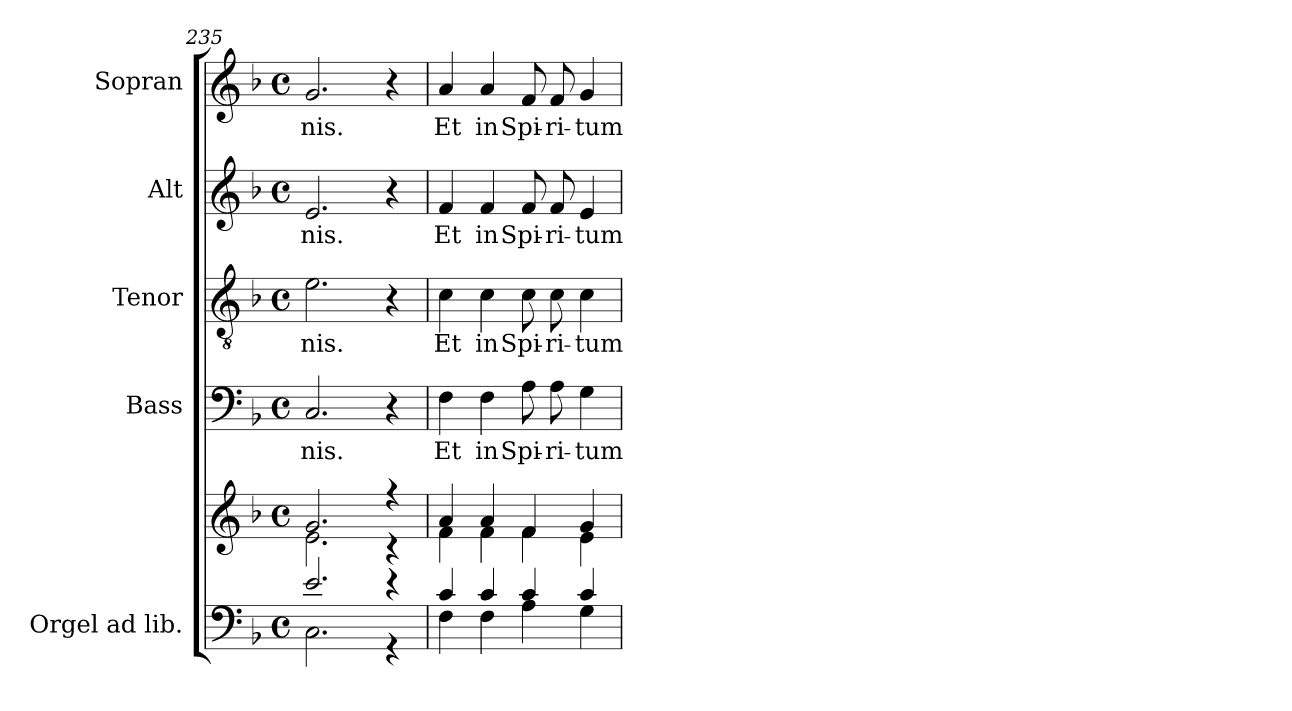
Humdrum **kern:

**kern	**kern	**kern	**text	**kern	**text	**kern	**text	**kern	**text
*part5	*part5	*part4	*part4	*part3	*part3	*part2	*part2	*part1	*part1
*staff6	*staff5	*staff4	*staff4	*staff3	*staff3	*staff2	*staff2	*staff1	*staff1
*I"Orgel ad lib.	*	*I"Bass	*	*I"Tenor	*	*I"Alt	*	*I"Sopran	*
*	*	*I'B.	*	*I'T.	*	*I'A.	*	*I'S.	*
*clefF4	*clefG2	*clefF4	*	*clefGv2	*	*clefG2	*	*clefG2	*
*k[b-]	*k[b-]	*k[b-]	*	*k[b-]	*	*k[b-]	*	*k[b-]	*
*F:	*F:	*F:	*	*F:	*	*F:	*	*F:	*
*M4/4	*M4/4	*M4/4	*	*M4/4	*	*M4/4	*	*M4/4	*
*met(c)	*met(c)	*met(c)	*	*met(c)	*	*met(c)	*	*met(c)	*
=235	=235	=235	=235	=235	=235	=235	=235	=235	=235
*^	*^	*	*	*	*	*	*	*	*
!	!	!	!	!	!LO:LY:b	!	!LO:LY:b	!	!LO:LY:b	!	!LO:LY:b
2.e/	2.C\	2.g/	2.e\	2.C/	-nis.	2.e\	-nis.	2.e/	-nis.	2.g/	-nis.
4r	4r	4r	4r	4r	.	4r	.	4r	.	4r	.
=236	=236	=236	=236	=236	=236	=236	=236	=236	=236	=236	=236
!	!	!	!	!	!LO:LY:b	!	!LO:LY:b	!	!LO:LY:b	!	!LO:LY:b
4c/	4F\	4a/	4f\	4F\	Et	4c\	Et	4f/	Et	4a/	Et
!	!	!	!	!	!LO:LY:b	!	!LO:LY:b	!	!LO:LY:b	!	!LO:LY:b
4c/	4F\	4a/	4f\	4F\	in	4c\	in	4f/	in	4a/	in
!	!	!	!	!	!LO:LY:b	!	!LO:LY:b	!	!LO:LY:b	!	!LO:LY:b
4c/	4A\	4f/	4f\	8A\	Spi-	8c\	Spi-	8f/	Spi-	8f/	Spi-
!	!	!	!	!	!LO:LY:b	!	!LO:LY:b	!	!LO:LY:b	!	!LO:LY:b
.	.	.	.	8A\	-ri-	8c\	-ri-	8f/	-ri-	8f/	-ri-
!	!	!	!	!	!LO:LY:b	!	!LO:LY:b	!	!LO:LY:b	!	!LO:LY:b
4c/	4G\	4g/	4e\	4G\	-tum	4c\	-tum	4e/	-tum	4g/	-tum
*v	*v	*	*	*	*	*	*	*	*	*	*
*	*v	*v	*	*	*	*	*	*	*	*
=	=	=	=	=	=	=	=	=	=
*-	*-	*-	*-	*-	*-	*-	*-	*-	*-
